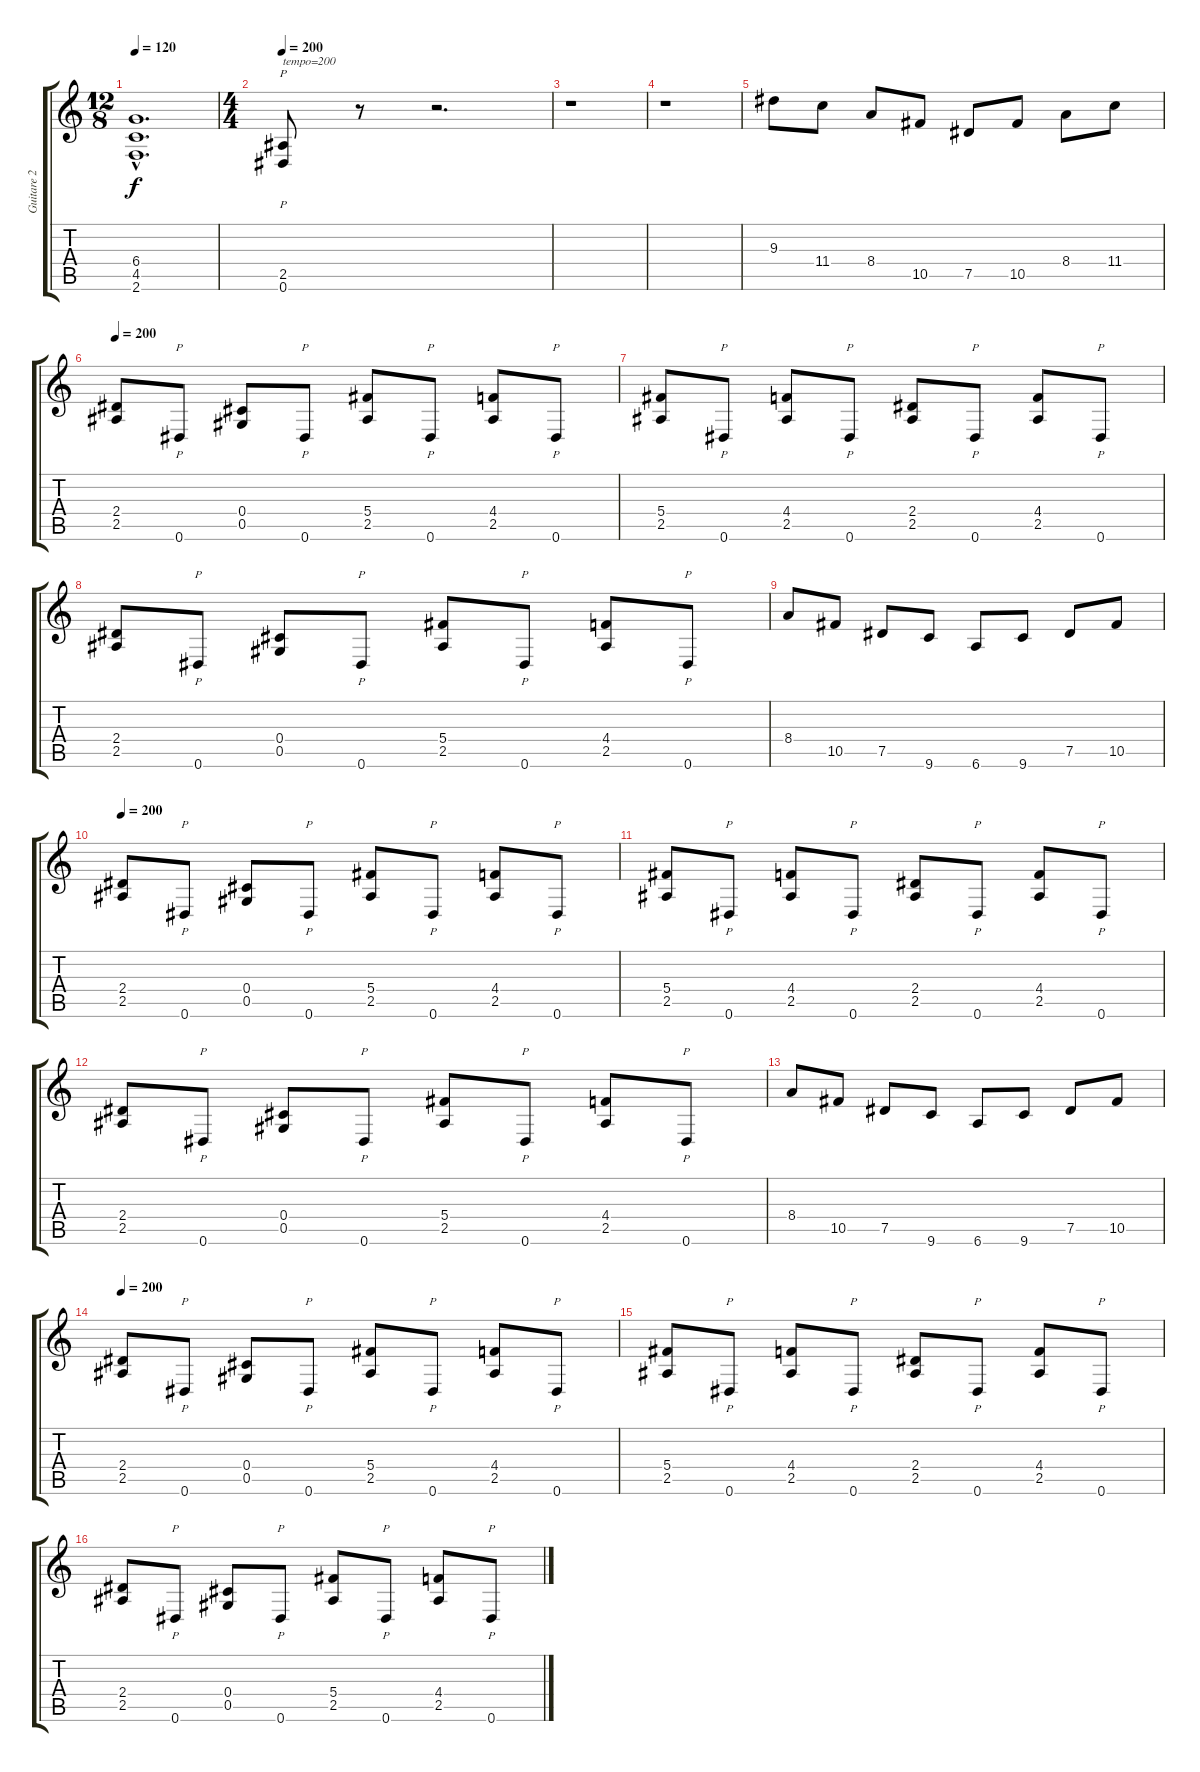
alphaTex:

\track ("Guitare 2" "Guitare 2") {instrument distortionguitar}
\staff {score tabs}
\tuning (Eb4 Bb3 Gb3 Db3 Ab2 Eb2) {hide}
\ts (12 8)
\tempo 120
\clef g2
\ks c
(6.4{hac} 4.5{hac} 2.6{hac}).1{d dy f} |
\ts (4 4)
\tempo 200
(2.5 0.6).8{p txt "tempo=200"} r.8 r.2{d} |
r.1 |
r.1 |
9.3.8 11.4.8 8.4.8 10.5.8 7.5.8 10.5.8 8.4.8 11.4.8 |
\tempo 200
(2.4 2.5).8 0.6.8{p} (0.4 0.5).8 0.6.8{p} (5.4 2.5).8 0.6.8{p} (4.4 2.5).8 0.6.8{p} |
(5.4 2.5).8 0.6.8{p} (4.4 2.5).8 0.6.8{p} (2.4 2.5).8 0.6.8{p} (4.4 2.5).8 0.6.8{p} |
(2.4 2.5).8 0.6.8{p} (0.4 0.5).8 0.6.8{p} (5.4 2.5).8 0.6.8{p} (4.4 2.5).8 0.6.8{p} |
8.4.8 10.5.8 7.5.8 9.6.8 6.6.8 9.6.8 7.5.8 10.5.8 |
\tempo 200
(2.4 2.5).8 0.6.8{p} (0.4 0.5).8 0.6.8{p} (5.4 2.5).8 0.6.8{p} (4.4 2.5).8 0.6.8{p} |
(5.4 2.5).8 0.6.8{p} (4.4 2.5).8 0.6.8{p} (2.4 2.5).8 0.6.8{p} (4.4 2.5).8 0.6.8{p} |
(2.4 2.5).8 0.6.8{p} (0.4 0.5).8 0.6.8{p} (5.4 2.5).8 0.6.8{p} (4.4 2.5).8 0.6.8{p} |
8.4.8 10.5.8 7.5.8 9.6.8 6.6.8 9.6.8 7.5.8 10.5.8 |
\tempo 200
(2.4 2.5).8 0.6.8{p} (0.4 0.5).8 0.6.8{p} (5.4 2.5).8 0.6.8{p} (4.4 2.5).8 0.6.8{p} |
(5.4 2.5).8 0.6.8{p} (4.4 2.5).8 0.6.8{p} (2.4 2.5).8 0.6.8{p} (4.4 2.5).8 0.6.8{p} |
(2.4 2.5).8 0.6.8{p} (0.4 0.5).8 0.6.8{p} (5.4 2.5).8 0.6.8{p} (4.4 2.5).8 0.6.8{p}
